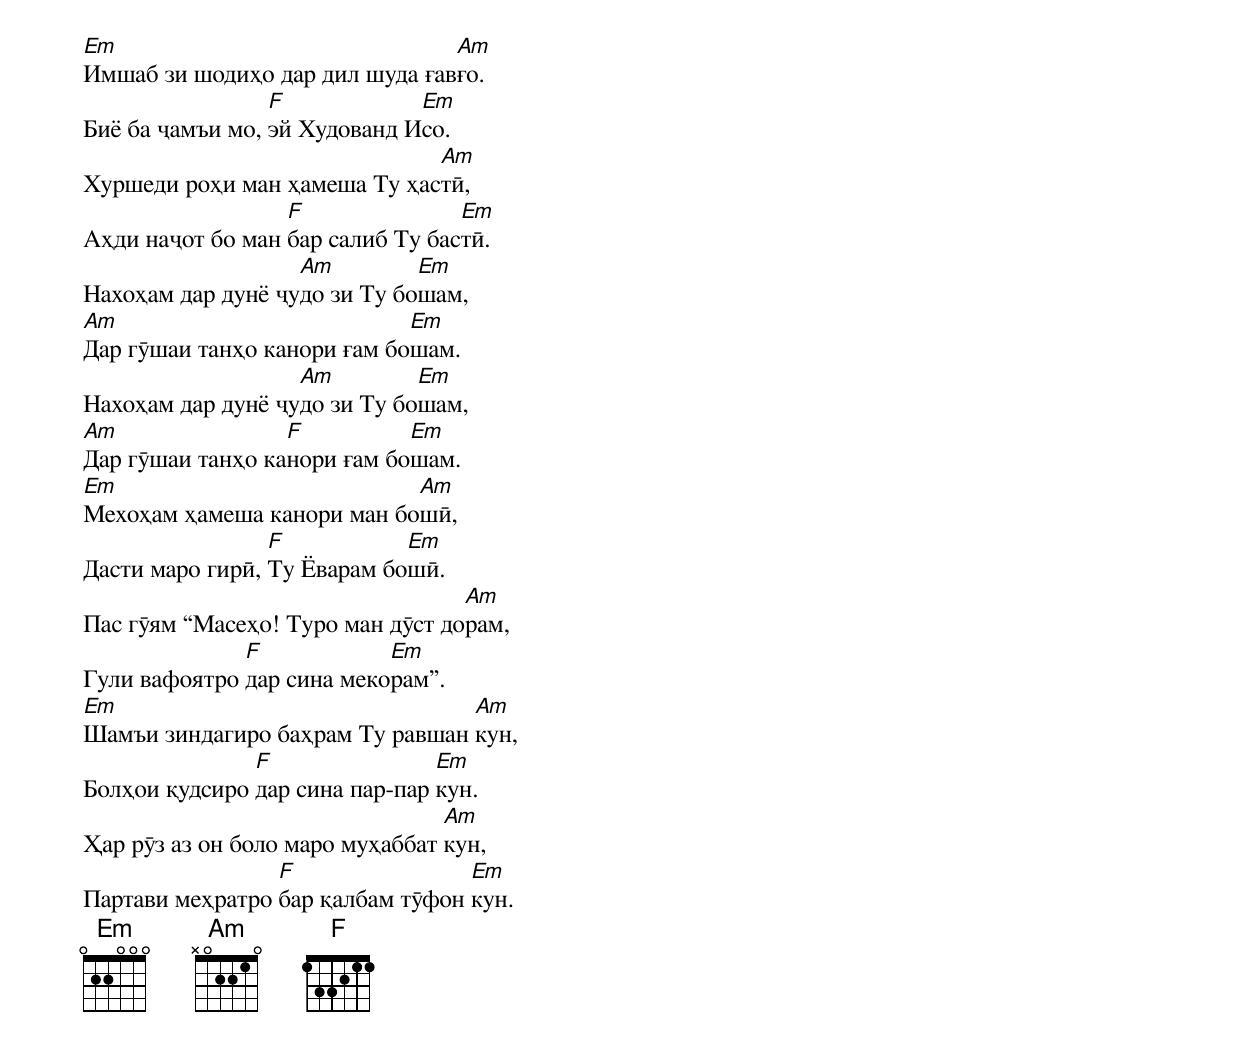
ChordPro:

[Em]Имшаб зи шодиҳо дар дил шуда ғав[Am]ғо.
Биё ба ҷамъи мо, [F]эй Худованд И[Em]со.
Хуршеди роҳи ман ҳамеша Ту ҳас[Am]тӣ,
Аҳди наҷот бо ман [F]бар салиб Ту бас[Em]тӣ.
Нахоҳам дар дунё ҷу[Am]до зи Ту бо[Em]шам,
[Am]Дар гӯшаи танҳо канори ғам бо[Em]шам.
Нахоҳам дар дунё ҷу[Am]до зи Ту бо[Em]шам,
[Am]Дар гӯшаи танҳо ка[F]нори ғам бо[Em]шам.
[Em]Мехоҳам ҳамеша канори ман бо[Am]шӣ,
Дасти маро гирӣ, [F]Ту Ёварам бо[Em]шӣ.
Пас гӯям “Масеҳо! Туро ман дӯст до[Am]рам,
Гули вафоятро [F]дар сина меко[Em]рам”.
[Em]Шамъи зиндагиро баҳрам Ту равшан [Am]кун,
Болҳои қудсиро [F]дар сина пар-пар [Em]кун.
Ҳар рӯз аз он боло маро муҳаббат [Am]кун,
Партави меҳратро [F]бар қалбам тӯфон [Em]кун.
